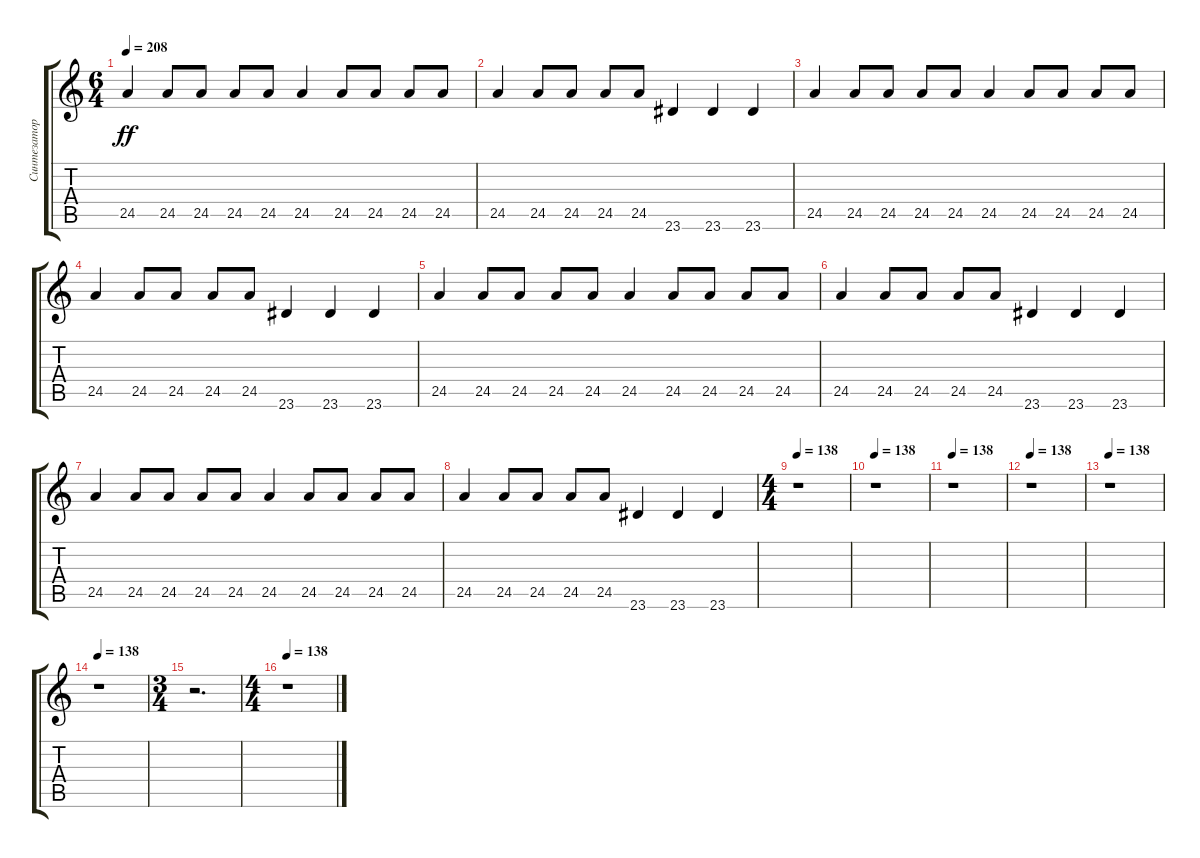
\track ("Синтезатор 2 (Мустис)" "Синтезатор") {instrument musicbox}
\staff {score tabs}
\tuning (E4 B3 G3 D3 A2 E2) {hide}
\ts (6 4)
\tempo 208
\clef g2
\ks c
24.5.4{dy ff} 24.5.8 24.5.8 24.5.8 24.5.8 24.5.4 24.5.8 24.5.8 24.5.8 24.5.8 |
24.5.4 24.5.8 24.5.8 24.5.8 24.5.8 23.6.4 23.6.4 23.6.4 |
24.5.4 24.5.8 24.5.8 24.5.8 24.5.8 24.5.4 24.5.8 24.5.8 24.5.8 24.5.8 |
24.5.4 24.5.8 24.5.8 24.5.8 24.5.8 23.6.4 23.6.4 23.6.4 |
24.5.4 24.5.8 24.5.8 24.5.8 24.5.8 24.5.4 24.5.8 24.5.8 24.5.8 24.5.8 |
24.5.4 24.5.8 24.5.8 24.5.8 24.5.8 23.6.4 23.6.4 23.6.4 |
24.5.4 24.5.8 24.5.8 24.5.8 24.5.8 24.5.4 24.5.8 24.5.8 24.5.8 24.5.8 |
24.5.4 24.5.8 24.5.8 24.5.8 24.5.8 23.6.4 23.6.4 23.6.4 |
\ts (4 4)
\tempo 138
r.1 |
\tempo 138
r.1 |
\tempo 138
r.1 |
\tempo 138
r.1 |
\tempo 138
r.1 |
\tempo 138
r.1 |
\ts (3 4)
r.2{d} |
\ts (4 4)
\tempo 138
r.1
